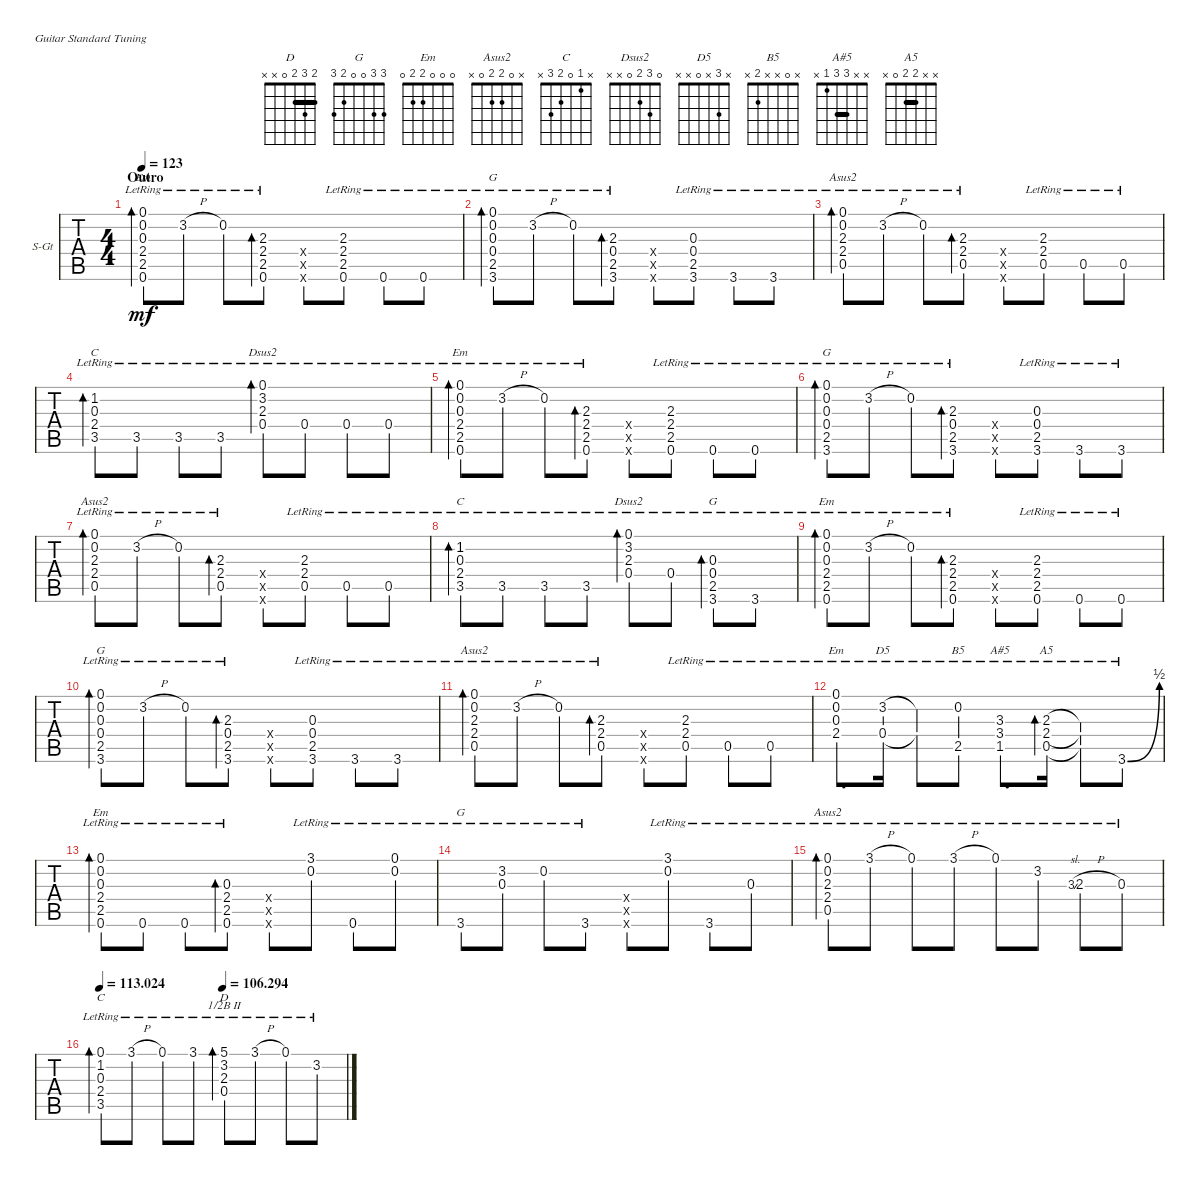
\defaultSystemsLayout 4
\bracketExtendMode groupsimilarinstruments
\firstSystemTrackNameOrientation horizontal
\otherSystemsTrackNameOrientation horizontal
\track ("Steel Guitar" "S-Gt") {instrument acousticguitarsteel}
\staff {tabs}
\tuning (E4 B3 G3 D3 A2 E2)
\chord ("D" 2 3 2 0 x x) {showfingering false barre 2}
\chord ("G" 3 3 0 0 2 3) {showfingering false}
\chord ("Em" 0 0 0 2 2 0) {showfingering false}
\chord ("Asus2" x 0 2 2 0 x) {showfingering false}
\chord ("C" x 1 0 2 3 x) {showfingering false}
\chord ("Dsus2" 0 3 2 0 x x) {showfingering false}
\chord ("D5" x 3 x 0 x x) {showfingering false}
\chord ("B5" x 0 x x 2 x) {showfingering false}
\chord ("A#5" x x 3 3 1 x) {showfingering false barre 3}
\chord ("A5" x x 2 2 0 x) {showfingering false barre 2}
\ts (4 4)
\section ("" "Outro")
\tempo 123
\clef g2
\ks d
(0.1{lr} 0.2{lr} 0.3{lr} 2.4{lr lf 4} 2.5{lr lf 3} 0.6{lr rf 1}).8{bd 97 ch "Em" dy mf} 3.2{h lr lf 5 rf 4}.8 0.2{lr}.8 (2.3{lr lf 4 rf 4} 0.6{lr rf 1} 2.5{lr lf 2 rf 2} 2.4{lr lf 3 rf 3}).8{bd 96} (0.6{x} 0.5{x} 0.4{x}).8 (0.6{lr rf 1} 2.3{lr rf 4} 2.4{lr rf 3} 2.5{lr rf 2}).8 0.6{lr rf 1}.8 0.6{lr rf 1}.8 |
(0.1{lr} 0.2{lr} 0.3{lr} 0.4{lr} 2.5{lr lf 2} 3.6{lr lf 4}).8{bd 97 ch "G"} 3.2{h lr lf 5}.8 0.2{lr}.8 (2.3{lr lf 3} 3.6{lr lf 4} 2.5{lr lf 2} 0.4{lr}).8{bd 96} (0.6{x} 0.5{x} 0.4{x}).8 (3.6{lr lf 4} 0.3{lr} 0.4{lr} 2.5{lr lf 2}).8 3.6{lr}.8 3.6{lr}.8 |
(0.1{lr} 0.2{lr} 2.3{lr lf 4} 2.4{lr lf 3} 0.5{lr}).8{bd 97 ch "Asus2"} 3.2{h lr lf 5}.8 0.2{lr}.8 (2.3{lr} 0.5{lr} 2.4{lr}).8{bd 96} (0.6{x} 0.5{x} 0.4{x}).8 (2.3{lr} 2.4{lr} 0.5{lr}).8 0.5{lr}.8 0.5{lr}.8 |
(3.5{lr rf 1} 2.4{lr rf 2} 0.3{lr rf 3} 1.2{lr rf 4}).8{bd 93 ch "C"} 3.5{lr}.8 3.5{lr}.8 3.5{lr}.8 (0.4{lr} 2.3{lr} 3.2{lr} 0.1{lr}).8{bd 93 ch "Dsus2"} 0.4{lr}.8 0.4{lr}.8 0.4{lr}.8 |
(0.1{lr} 0.2{lr} 0.3{lr} 2.4{lr} 2.5{lr} 0.6{lr}).8{bd 97 ch "Em"} 3.2{h lr}.8 0.2{lr}.8 (2.3{lr} 0.6{lr} 2.5{lr} 2.4{lr}).8{bd 96} (0.6{x} 0.5{x} 0.4{x}).8 (0.6{lr} 2.3{lr} 2.4{lr} 2.5{lr}).8 0.6{lr}.8 0.6{lr}.8 |
(0.1{lr} 0.2{lr} 0.3{lr} 0.4{lr} 2.5{lr lf 2} 3.6{lr lf 4}).8{bd 97 ch "G"} 3.2{h lr lf 5}.8 0.2{lr}.8 (2.3{lr lf 3} 3.6{lr lf 4} 2.5{lr lf 2} 0.4{lr}).8{bd 96} (0.6{x} 0.5{x} 0.4{x}).8 (3.6{lr lf 4} 0.3{lr} 0.4{lr} 2.5{lr lf 2}).8 3.6{lr}.8 3.6{lr}.8 |
(0.1{lr} 0.2{lr} 2.3{lr} 2.4{lr} 0.5{lr}).8{bd 97 ch "Asus2"} 3.2{h lr}.8 0.2{lr}.8 (2.3{lr} 0.5{lr} 2.4{lr}).8{bd 96} (0.6{x} 0.5{x} 0.4{x}).8 (2.3{lr} 2.4{lr} 0.5{lr}).8 0.5{lr}.8 0.5{lr}.8 |
(3.5{lr} 2.4{lr} 0.3{lr} 1.2{lr}).8{bd 95 ch "C"} 3.5{lr}.8 3.5{lr}.8 3.5{lr}.8 (0.4{lr} 2.3{lr lf 2} 3.2{lr lf 4} 0.1{lr}).8{bd 94 ch "Dsus2"} 0.4{lr}.8 (0.4{lr} 3.6{lr lf 4} 2.5{lr lf 3} 0.3{lr}).8{bd 93 ch "G"} 3.6{lr}.8 |
(0.1{lr} 0.2{lr} 0.3{lr} 2.4{lr} 2.5{lr} 0.6{lr}).8{bd 97 ch "Em"} 3.2{h lr}.8 0.2{lr}.8 (2.3{lr} 0.6{lr} 2.5{lr} 2.4{lr}).8{bd 96} (0.6{x} 0.5{x} 0.4{x}).8 (0.6{lr} 2.3{lr} 2.4{lr} 2.5{lr}).8 0.6{lr}.8 0.6{lr}.8 |
(0.1{lr} 0.2{lr} 0.3{lr} 0.4{lr} 2.5{lr} 3.6{lr}).8{bd 97 ch "G"} 3.2{h lr}.8 0.2{lr}.8 (2.3{lr} 3.6{lr} 2.5{lr} 0.4{lr}).8{bd 96} (0.6{x} 0.5{x} 0.4{x}).8 (3.6{lr} 0.3{lr} 0.4{lr} 2.5{lr}).8 3.6{lr}.8 3.6{lr}.8 |
(0.1{lr} 0.2{lr} 2.3{lr} 2.4{lr} 0.5{lr}).8{bd 97 ch "Asus2"} 3.2{h lr}.8 0.2{lr}.8 (2.3{lr} 0.5{lr} 2.4{lr}).8{bd 96} (0.6{x} 0.5{x} 0.4{x}).8 (2.3{lr} 2.4{lr} 0.5{lr}).8 0.5{lr}.8 0.5{lr}.8 |
(2.4{lr lf 3 rf 1} 0.1{lr rf 4} 0.2{lr rf 3} 0.3{lr rf 2}).8{d ch "Em"} (0.4{lr rf 1} 3.2{lr lf 5 rf 3}).16{ch "D5"} (3.2{lr t} 0.4{lr t}).8 (2.5{lr lf 3 rf 1} 0.2{lr rf 4}).8{ch "B5"} (1.5{lr lf 2 rf 1} 3.3{lr lf 5 rf 3} 3.4{lr lf 4 rf 2}).8{d ch "A#5"} (2.4{lr lf 2 rf 2} 0.5{lr rf 1} 2.3{lr lf 3 rf 3}).16{bd 30 ch "A5"} (2.3{lr t} 2.4{lr t} 0.5{lr t}).8 3.6{be (bend 0 0 24 2) lr lf 4 rf 1}.8 |
(0.1{lr} 0.2{lr} 0.3{lr} 2.4{lr} 2.5{lr} 0.6{lr}).8{bd 97 ch "Em"} 0.6{lr}.8 0.6{lr}.8 (0.3{lr} 0.6{lr} 2.5{lr} 2.4{lr}).8{bd 96} (0.6{x} 0.5{x} 0.4{x}).8 (3.1{lr rf 4} 0.2{lr rf 3}).8 0.6{lr rf 1}.8 (0.2{lr} 0.1{lr}).8 |
3.6{lr lf 3 rf 1}.8{ch "G"} (3.2{lr lf 4 rf 3} 0.3{lr rf 2}).8 0.2{lr}.8 3.6{lr}.8 (0.6{x} 0.5{x} 0.4{x}).8 (3.1{lr lf 5 rf 4} 0.2{lr rf 3}).8 3.6{lr}.8 0.3{lr}.8 |
(0.5{lr rf 1} 2.4{lr lf 2} 2.3{lr lf 3} 0.2{lr} 0.1{lr}).8{bd 93 ch "Asus2"} 3.1{h lr lf 5 rf 2}.8 0.1{lr}.8 3.1{h lr rf 3}.8 0.1{lr}.8 3.2{lr lf 4 rf 3}.8 3.3{sl lr lf 3 rf 2}.8{gr} 2.3{h lr lf 3 rf 2}.8 0.3{lr}.8 |
\tempo
113.024
\tempo (106.294 0.5)
(3.5{lr lf 4 rf 1} 2.4{lr lf 3} 0.3{lr} 1.2{lr lf 2} 0.1{lr}).8{bd 93 ch "C"} 3.1{h lr lf 5 rf 2}.8 0.1{lr}.8 3.1{lr rf 3}.8 (5.1{lr} 3.2{lr lf 3} 2.3{lr lf 2} 0.4{lr rf 1}).8{bd 93 ch "D" barre (2 half)} 3.1{h lr lf 4 rf 2}.8 0.1{lr}.8 3.2{lr lf 3 rf 3}.8
